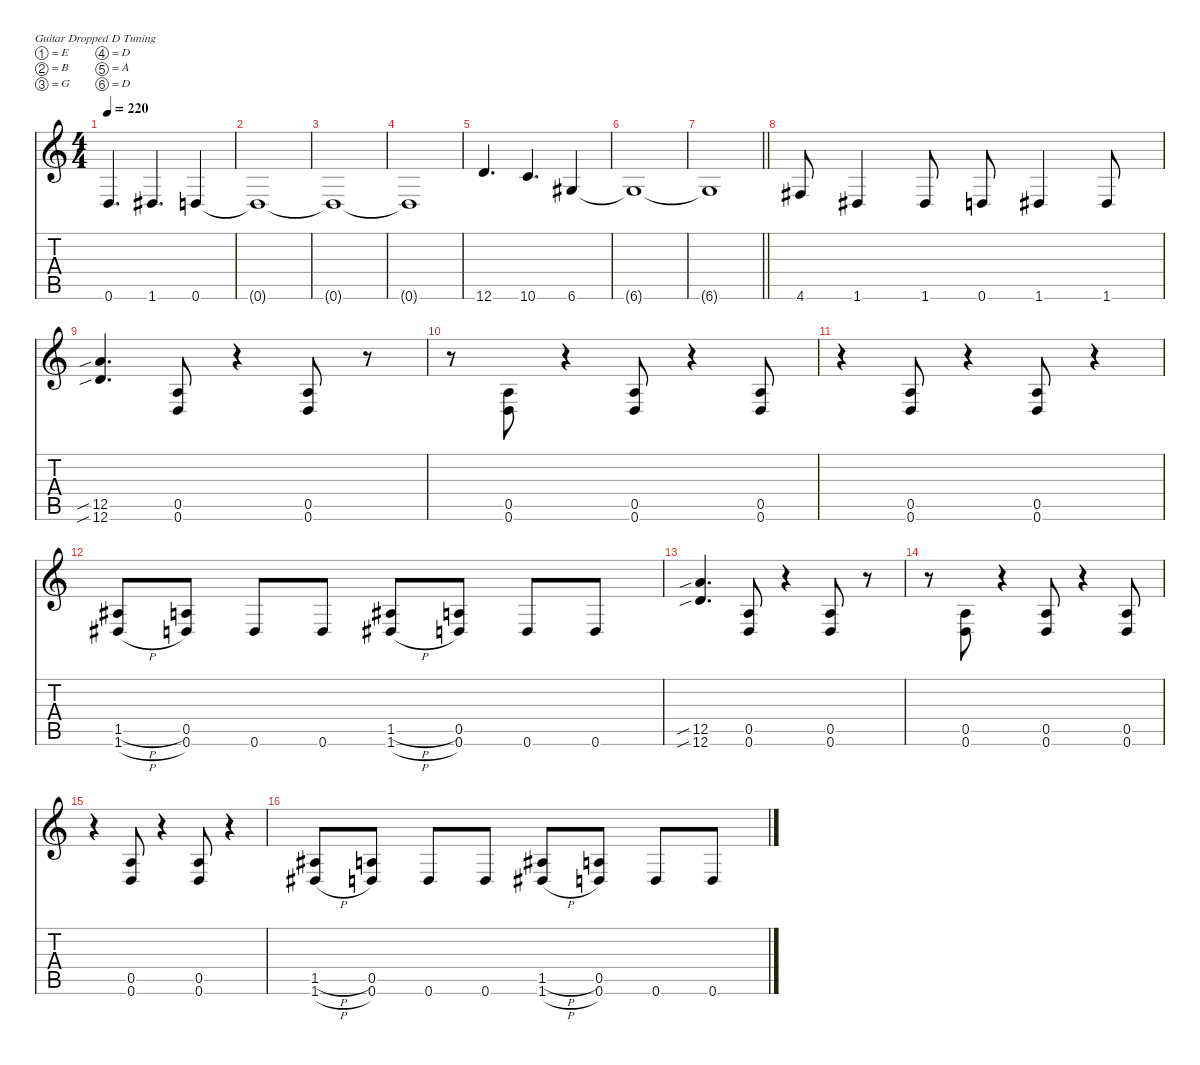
\defaultSystemsLayout 4
\hideDynamics
\bracketExtendMode nobrackets
\singleTrackTrackNamePolicy hidden
\multiTrackTrackNamePolicy hidden
\firstSystemTrackNameMode fullname
\firstSystemTrackNameOrientation horizontal
\otherSystemsTrackNameOrientation horizontal
\track ("Guitar 2" "dist.guit.") {instrument distortionguitar}
\staff {score tabs}
\tuning (E4 B3 G3 D3 A2 D2)
\ts (4 4)
\tempo 220
\clef g2
\ks c
0.6.4{d dy f beam Up} 1.6{acc #}.4{d beam Up} 0.6.4{beam Up} |
0.6{t}.1{beam Up} |
0.6{t}.1{beam Up} |
0.6{t}.1{beam Up} |
12.6.4{d beam Up} 10.6.4{d beam Up} 6.6{acc #}.4{beam Up} |
6.6{t acc #}.1{beam Up} |
\barLineRight lightlight
6.6{t acc #}.1{beam Up} |
4.6{acc #}.8{instrument distortionguitar beam Up} 1.6{acc #}.4{beam Up} 1.6{acc #}.8{beam Up} 0.6.8{beam Up} 1.6{acc #}.4{beam Up} 1.6{acc #}.8{beam Up} |
(12.5{sib} 12.6{sib}).4{d beam Up} (0.5 0.6).8{beam Up} r.4{beam Up} (0.5 0.6).8{beam Up} r.8{beam Up} |
r.8{beam Down} (0.5 0.6).8{beam Up} r.4{beam Up} (0.5 0.6).8{beam Up} r.4{beam Up} (0.5 0.6).8{beam Up} |
r.4{beam Down} (0.5 0.6).8{beam Up} r.4{beam Up} (0.5 0.6).8{beam Up} r.4{beam Up} |
(1.5{h acc #} 1.6{h acc #}).8{beam Up} (0.5 0.6).8{beam Up} 0.6.8{beam Up} 0.6.8{beam Up} (1.5{h acc #} 1.6{h acc #}).8{beam Up} (0.5 0.6).8{beam Up} 0.6.8{beam Up} 0.6.8{beam Up} |
(12.5{sib} 12.6{sib}).4{d beam Up} (0.5 0.6).8{beam Up} r.4{beam Up} (0.5 0.6).8{beam Up} r.8{beam Up} |
r.8{beam Down} (0.5 0.6).8{beam Up} r.4{beam Up} (0.5 0.6).8{beam Up} r.4{beam Up} (0.5 0.6).8{beam Up} |
r.4{beam Down} (0.5 0.6).8{beam Up} r.4{beam Up} (0.5 0.6).8{beam Up} r.4{beam Up} |
(1.5{h acc #} 1.6{h acc #}).8{beam Up} (0.5 0.6).8{beam Up} 0.6.8{beam Up} 0.6.8{beam Up} (1.5{h acc #} 1.6{h acc #}).8{beam Up} (0.5 0.6).8{beam Up} 0.6.8{beam Up} 0.6.8{beam Up}
